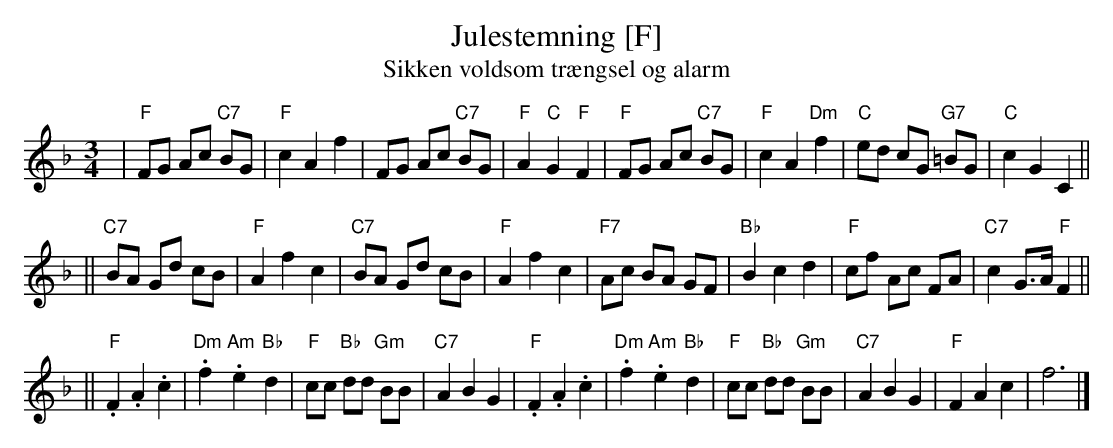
X:1
T: Julestemning [F]
T: Sikken voldsom tr\aengsel og alarm
M: 3/4
L: 1/8
K: F
| "F"FG Ac "C7"BG \
| "F"c2 A2 f2 \
| FG Ac "C7"BG \
| "F"A2 "C"G2 "F"F2 \
| "F"FG Ac "C7"BG \
| "F"c2 A2 "Dm"f2 \
| "C"ed cG "G7"=BG \
| "C"c2 G2 C2 ||
|| "C7"BA Gd cB \
| "F"A2 f2 c2 \
| "C7"BA Gd cB \
| "F"A2 f2 c2 \
| "F7"Ac BA GF \
| "Bb"B2 c2 d2 \
| "F"cf Ac FA \
| "C7"c2 G>A "F"F2 ||
|| "F".F2 .A2 .c2 \
| "Dm".f2 "Am".e2 "Bb"d2 \
| "F"cc "Bb"dd "Gm"BB \
| "C7"A2 B2 G2 \
| "F".F2 .A2 .c2 \
| "Dm".f2 "Am".e2 "Bb"d2 \
| "F"cc "Bb"dd "Gm"BB \
| "C7"A2 B2 G2 \
| "F"F2 A2 c2 \
| f6 |]
